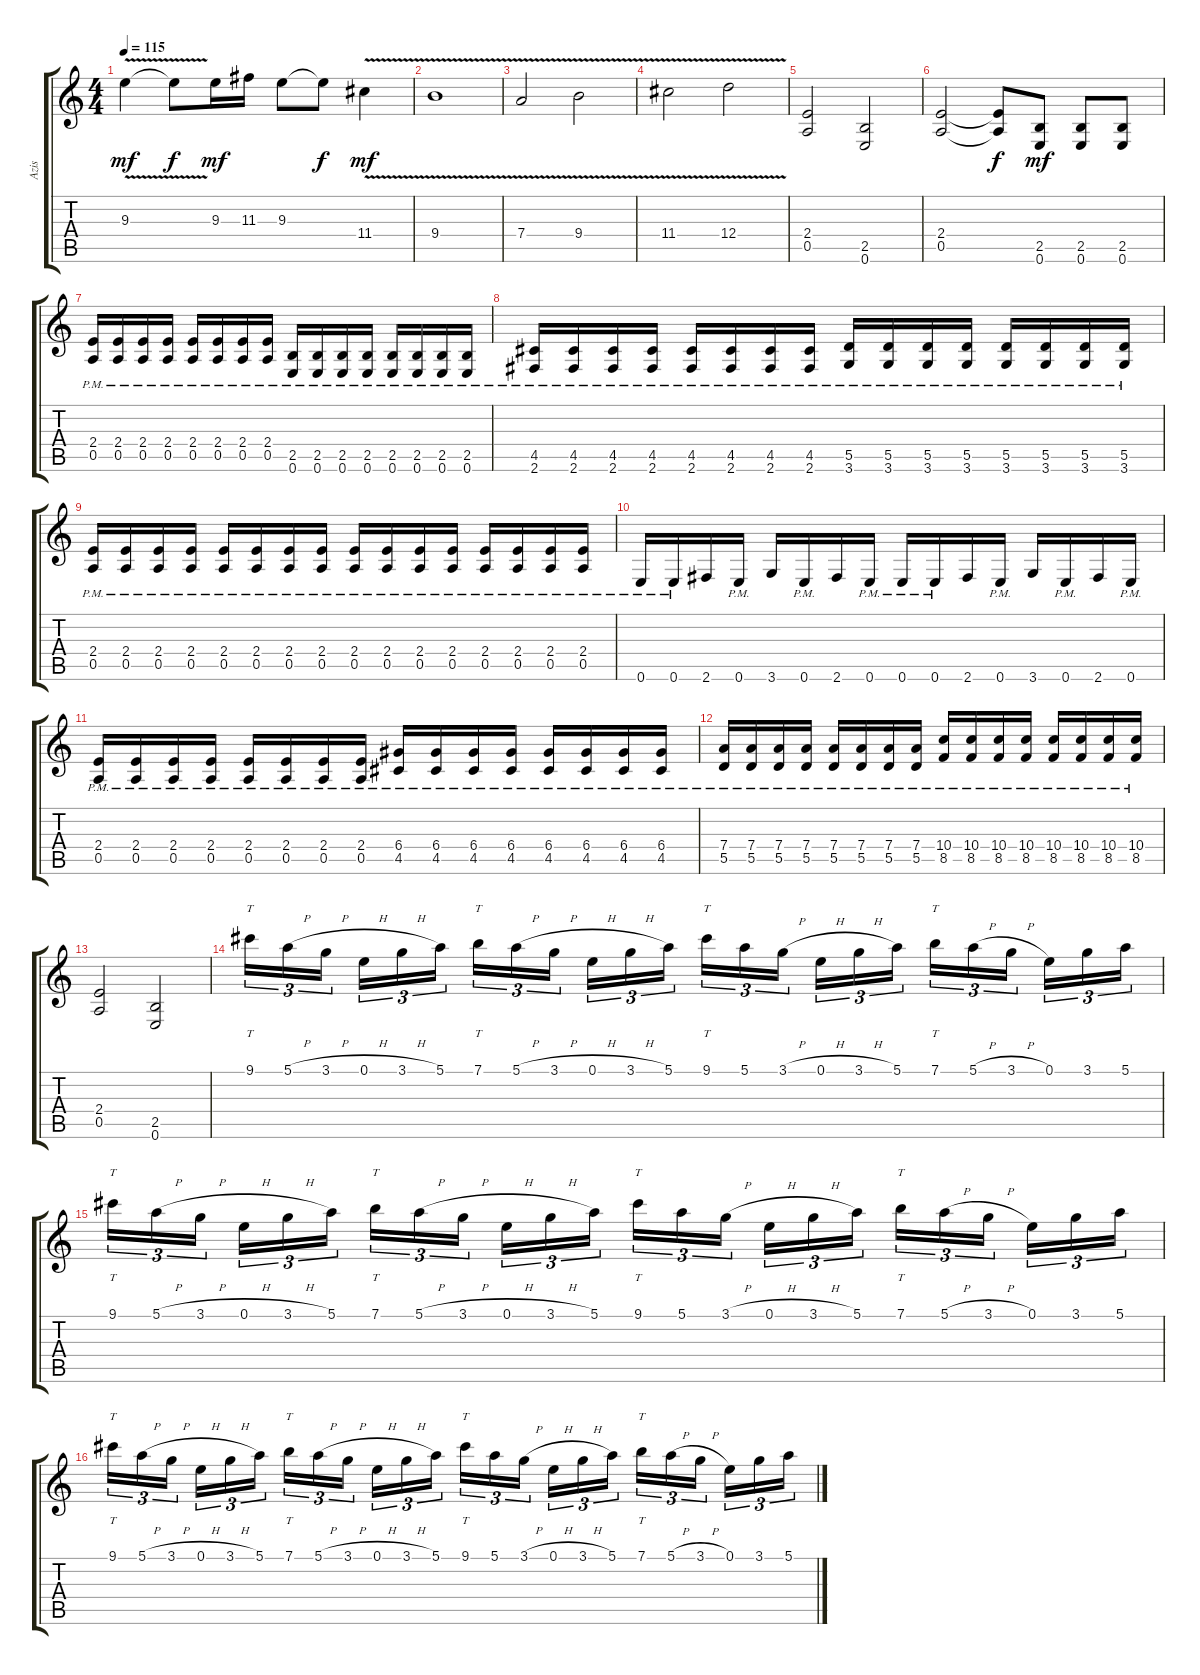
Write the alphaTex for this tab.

\track ("Azis" "Azis") {instrument distortionguitar}
\staff {score tabs}
\tuning (E4 B3 G3 D3 A2 E2) {hide}
\ts (4 4)
\tempo 115
\clef g2
\ks c
9.3{v}.4{dy mf} 9.3{t}.8{dy f} 9.3.16{dy mf} 11.3.16 9.3.8 9.3{t}.8{dy f} 11.4{v}.4{dy mf} |
9.4{v}.1 |
7.4{v}.2 9.4{v}.2 |
11.4{v}.2 12.4{v}.2 |
(2.4 0.5).2 (2.5 0.6).2 |
(2.4 0.5).2 (2.4{t} 0.5{t}).8{dy f} (2.5 0.6).8{dy mf} (2.5 0.6).8 (2.5 0.6).8 |
(2.4{pm} 0.5{pm}).16 (2.4{pm} 0.5{pm}).16 (2.4{pm} 0.5{pm}).16 (2.4{pm} 0.5{pm}).16 (2.4{pm} 0.5{pm}).16 (2.4{pm} 0.5{pm}).16 (2.4{pm} 0.5{pm}).16 (2.4{pm} 0.5{pm}).16 (2.5{pm} 0.6{pm}).16 (2.5{pm} 0.6{pm}).16 (2.5{pm} 0.6{pm}).16 (2.5{pm} 0.6{pm}).16 (2.5{pm} 0.6{pm}).16 (2.5{pm} 0.6{pm}).16 (2.5{pm} 0.6{pm}).16 (2.5{pm} 0.6{pm}).16 |
(4.5{pm} 2.6{pm}).16 (4.5{pm} 2.6{pm}).16 (4.5{pm} 2.6{pm}).16 (4.5{pm} 2.6{pm}).16 (4.5{pm} 2.6{pm}).16 (4.5{pm} 2.6{pm}).16 (4.5{pm} 2.6{pm}).16 (4.5{pm} 2.6{pm}).16 (5.5{pm} 3.6{pm}).16 (5.5{pm} 3.6{pm}).16 (5.5{pm} 3.6{pm}).16 (5.5{pm} 3.6{pm}).16 (5.5{pm} 3.6{pm}).16 (5.5{pm} 3.6{pm}).16 (5.5{pm} 3.6{pm}).16 (5.5{pm} 3.6{pm}).16 |
(2.4{pm} 0.5{pm}).16 (2.4{pm} 0.5{pm}).16 (2.4{pm} 0.5{pm}).16 (2.4{pm} 0.5{pm}).16 (2.4{pm} 0.5{pm}).16 (2.4{pm} 0.5{pm}).16 (2.4{pm} 0.5{pm}).16 (2.4{pm} 0.5{pm}).16 (2.4{pm} 0.5{pm}).16 (2.4{pm} 0.5{pm}).16 (2.4{pm} 0.5{pm}).16 (2.4{pm} 0.5{pm}).16 (2.4{pm} 0.5{pm}).16 (2.4{pm} 0.5{pm}).16 (2.4{pm} 0.5{pm}).16 (2.4{pm} 0.5{pm}).16 |
0.6{pm}.16 0.6{pm}.16 2.6.16 0.6{pm}.16 3.6.16 0.6{pm}.16 2.6.16 0.6{pm}.16 0.6{pm}.16 0.6{pm}.16 2.6.16 0.6{pm}.16 3.6.16 0.6{pm}.16 2.6.16 0.6{pm}.16 |
(2.4{pm} 0.5{pm}).16 (2.4{pm} 0.5{pm}).16 (2.4{pm} 0.5{pm}).16 (2.4{pm} 0.5{pm}).16 (2.4{pm} 0.5{pm}).16 (2.4{pm} 0.5{pm}).16 (2.4{pm} 0.5{pm}).16 (2.4{pm} 0.5{pm}).16 (6.4{pm} 4.5{pm}).16 (6.4{pm} 4.5{pm}).16 (6.4{pm} 4.5{pm}).16 (6.4{pm} 4.5{pm}).16 (6.4{pm} 4.5{pm}).16 (6.4{pm} 4.5{pm}).16 (6.4{pm} 4.5{pm}).16 (6.4{pm} 4.5{pm}).16 |
(7.4{pm} 5.5{pm}).16 (7.4{pm} 5.5{pm}).16 (7.4{pm} 5.5{pm}).16 (7.4{pm} 5.5{pm}).16 (7.4{pm} 5.5{pm}).16 (7.4{pm} 5.5{pm}).16 (7.4{pm} 5.5{pm}).16 (7.4{pm} 5.5{pm}).16 (10.4{pm} 8.5{pm}).16 (10.4{pm} 8.5{pm}).16 (10.4{pm} 8.5{pm}).16 (10.4{pm} 8.5{pm}).16 (10.4{pm} 8.5{pm}).16 (10.4{pm} 8.5{pm}).16 (10.4{pm} 8.5{pm}).16 (10.4{pm} 8.5{pm}).16 |
(2.4 0.5).2 (2.5 0.6).2 |
9.1.16{tt tu (3 2)} 5.1{h}.16{tu (3 2)} 3.1{h}.16{tu (3 2) beam splitsecondary} 0.1{h}.16{tu (3 2)} 3.1{h}.16{tu (3 2)} 5.1.16{tu (3 2)} 7.1.16{tt tu (3 2)} 5.1{h}.16{tu (3 2)} 3.1{h}.16{tu (3 2) beam splitsecondary} 0.1{h}.16{tu (3 2)} 3.1{h}.16{tu (3 2)} 5.1.16{tu (3 2)} 9.1.16{tt tu (3 2)} 5.1.16{tu (3 2)} 3.1{h}.16{tu (3 2) beam splitsecondary} 0.1{h}.16{tu (3 2)} 3.1{h}.16{tu (3 2)} 5.1.16{tu (3 2)} 7.1.16{tt tu (3 2)} 5.1{h}.16{tu (3 2)} 3.1{h}.16{tu (3 2) beam splitsecondary} 0.1.16{tu (3 2)} 3.1.16{tu (3 2)} 5.1.16{tu (3 2)} |
9.1.16{tt tu (3 2)} 5.1{h}.16{tu (3 2)} 3.1{h}.16{tu (3 2) beam splitsecondary} 0.1{h}.16{tu (3 2)} 3.1{h}.16{tu (3 2)} 5.1.16{tu (3 2)} 7.1.16{tt tu (3 2)} 5.1{h}.16{tu (3 2)} 3.1{h}.16{tu (3 2) beam splitsecondary} 0.1{h}.16{tu (3 2)} 3.1{h}.16{tu (3 2)} 5.1.16{tu (3 2)} 9.1.16{tt tu (3 2)} 5.1.16{tu (3 2)} 3.1{h}.16{tu (3 2) beam splitsecondary} 0.1{h}.16{tu (3 2)} 3.1{h}.16{tu (3 2)} 5.1.16{tu (3 2)} 7.1.16{tt tu (3 2)} 5.1{h}.16{tu (3 2)} 3.1{h}.16{tu (3 2) beam splitsecondary} 0.1.16{tu (3 2)} 3.1.16{tu (3 2)} 5.1.16{tu (3 2)} |
9.1.16{tt tu (3 2)} 5.1{h}.16{tu (3 2)} 3.1{h}.16{tu (3 2) beam splitsecondary} 0.1{h}.16{tu (3 2)} 3.1{h}.16{tu (3 2)} 5.1.16{tu (3 2)} 7.1.16{tt tu (3 2)} 5.1{h}.16{tu (3 2)} 3.1{h}.16{tu (3 2) beam splitsecondary} 0.1{h}.16{tu (3 2)} 3.1{h}.16{tu (3 2)} 5.1.16{tu (3 2)} 9.1.16{tt tu (3 2)} 5.1.16{tu (3 2)} 3.1{h}.16{tu (3 2) beam splitsecondary} 0.1{h}.16{tu (3 2)} 3.1{h}.16{tu (3 2)} 5.1.16{tu (3 2)} 7.1.16{tt tu (3 2)} 5.1{h}.16{tu (3 2)} 3.1{h}.16{tu (3 2) beam splitsecondary} 0.1.16{tu (3 2)} 3.1.16{tu (3 2)} 5.1.16{tu (3 2)}
